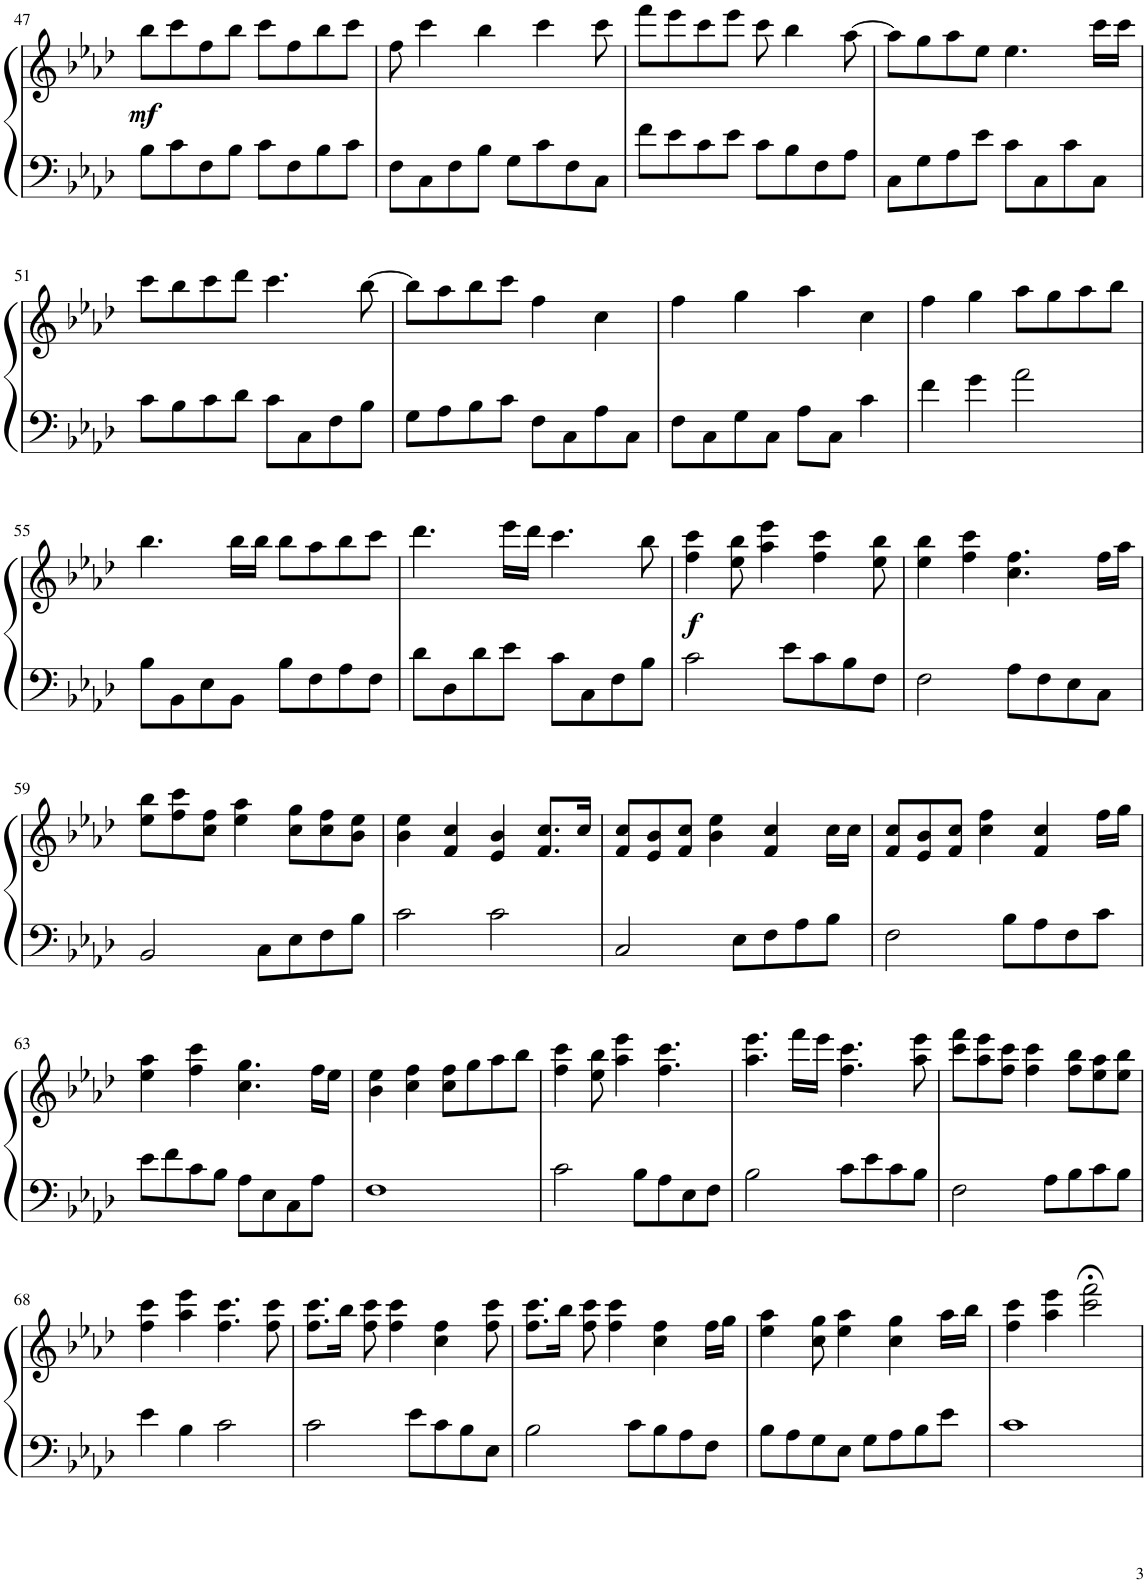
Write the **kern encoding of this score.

**kern	**kern	**dynam
*part1	*part1	*part1
*staff2	*staff1	*staff1/2
*I"钢琴	*	*
!!LO:PB:g=z
*clefF4	*clefG2	*
*k[b-e-a-d-]	*k[b-e-a-d-]	*
*M4/4	*M4/4	*
=47	=47	=47
!	!	!LO:DY:b
8B-\L	8bb-\L	mf
8c\	8ccc\	.
8F\	8ff\	.
8B-\J	8bb-\J	.
8c\L	8ccc\L	.
8F\	8ff\	.
8B-\	8bb-\	.
8c\J	8ccc\J	.
=48	=48	=48
8F\L	8ff\	.
8C\	4ccc\	.
8F\	.	.
8B-\J	4bb-\	.
8G\L	.	.
8c\	4ccc\	.
8F\	.	.
8C\J	8ccc\	.
=49	=49	=49
8f\L	8fff\L	.
8e-\	8eee-\	.
8c\	8ccc\	.
8e-\J	8eee-\J	.
8c\L	8ccc\	.
8B-\	4bb-\	.
8F\	.	.
8A-\J	[8aa-\	.
=50	=50	=50
8C\L	8aa-\L]	.
8G\	8gg\	.
8A-\	8aa-\	.
8e-\J	8ee-\J	.
8c\L	4.ee-\	.
8C\	.	.
8c\	.	.
8C\J	16ccc\LL	.
.	16ccc\JJ	.
!!LO:LB:g=z
=51	=51	=51
8c\L	8ccc\L	.
8B-\	8bb-\	.
8c\	8ccc\	.
8d-\J	8ddd-\J	.
8c\L	4.ccc\	.
8C\	.	.
8F\	.	.
8B-\J	[8bb-\	.
=52	=52	=52
8G\L	8bb-\L]	.
8A-\	8aa-\	.
8B-\	8bb-\	.
8c\J	8ccc\J	.
8F\L	4ff\	.
8C\	.	.
8A-\	4cc\	.
8C\J	.	.
=53	=53	=53
8F\L	4ff\	.
8C\	.	.
8G\	4gg\	.
8C\J	.	.
8A-\L	4aa-\	.
8C\J	.	.
4c\	4cc\	.
=54	=54	=54
4f\	4ff\	.
4g\	4gg\	.
2a-\	8aa-\L	.
.	8gg\	.
.	8aa-\	.
.	8bb-\J	.
!!LO:LB:g=z
=55	=55	=55
8B-\L	4.bb-\	.
8BB-\	.	.
8E-\	.	.
8BB-\J	16bb-\LL	.
.	16bb-\JJ	.
8B-\L	8bb-\L	.
8F\	8aa-\	.
8A-\	8bb-\	.
8F\J	8ccc\J	.
=56	=56	=56
8d-\L	4.ddd-\	.
8D-\	.	.
8d-\	.	.
8e-\J	16eee-\LL	.
.	16ddd-\JJ	.
8c\L	4.ccc\	.
8C\	.	.
8F\	.	.
8B-\J	8bb-\	.
=57	=57	=57
!	!	!LO:DY:b
2c\	4ff\ 4ccc\	f
.	8ee-\ 8bb-\	.
.	4aa-\ 4eee-\	.
8e-\L	.	.
8c\	4ff\ 4ccc\	.
8B-\	.	.
8F\J	8ee-\ 8bb-\	.
=58	=58	=58
2F\	4ee-\ 4bb-\	.
.	4ff\ 4ccc\	.
8A-\L	4.cc\ 4.ff\	.
8F\	.	.
8E-\	.	.
8C\J	16ff\LL	.
.	16aa-\JJ	.
!!LO:LB:g=z
=59	=59	=59
2BB-/	8ee-\ 8bb-\L	.
.	8ff\ 8ccc\	.
.	8cc\ 8ff\J	.
.	4ee-\ 4aa-\	.
8C\L	.	.
8E-\	8cc\ 8gg\L	.
8F\	8cc\ 8ff\	.
8B-\J	8b-\ 8ee-\J	.
=60	=60	=60
2c\	4b-\ 4ee-\	.
.	4f/ 4cc/	.
2c\	4e-/ 4b-/	.
.	8.f/ 8.cc/L	.
.	16cc/Jk	.
=61	=61	=61
2C/	8f/ 8cc/L	.
.	8e-/ 8b-/	.
.	8f/ 8cc/J	.
.	4b-\ 4ee-\	.
8E-\L	.	.
8F\	4f/ 4cc/	.
8A-\	.	.
8B-\J	16cc\LL	.
.	16cc\JJ	.
=62	=62	=62
2F\	8f/ 8cc/L	.
.	8e-/ 8b-/	.
.	8f/ 8cc/J	.
.	4cc\ 4ff\	.
8B-\L	.	.
8A-\	4f/ 4cc/	.
8F\	.	.
8c\J	16ff\LL	.
.	16gg\JJ	.
!!LO:LB:g=z
=63	=63	=63
8e-\L	4ee-\ 4aa-\	.
8f\	.	.
8c\	4ff\ 4ccc\	.
8B-\J	.	.
8A-\L	4.cc\ 4.gg\	.
8E-\	.	.
8C\	.	.
8A-\J	16ff\LL	.
.	16ee-\JJ	.
=64	=64	=64
1F	4b-\ 4ee-\	.
.	4cc\ 4ff\	.
.	8cc\ 8ff\L	.
.	8gg\	.
.	8aa-\	.
.	8bb-\J	.
=65	=65	=65
2c\	4ff\ 4ccc\	.
.	8ee-\ 8bb-\	.
.	4aa-\ 4eee-\	.
8B-\L	.	.
8A-\	4.ff\ 4.ccc\	.
8E-\	.	.
8F\J	.	.
=66	=66	=66
2B-\	4.aa-\ 4.eee-\	.
.	16fff\LL	.
.	16eee-\JJ	.
8c\L	4.ff\ 4.ccc\	.
8e-\	.	.
8c\	.	.
8B-\J	8aa-\ 8eee-\	.
=67	=67	=67
2F\	8ccc\ 8fff\L	.
.	8aa-\ 8eee-\	.
.	8ff\ 8ccc\J	.
.	4ff\ 4ccc\	.
8A-\L	.	.
8B-\	8ff\ 8bb-\L	.
8c\	8ee-\ 8aa-\	.
8B-\J	8ee-\ 8bb-\J	.
!!LO:LB:g=z
=68	=68	=68
4e-\	4ff\ 4ccc\	.
4B-\	4aa-\ 4eee-\	.
2c\	4.ff\ 4.ccc\	.
.	8ff\ 8ccc\	.
=69	=69	=69
2c\	8.ff\ 8.ccc\L	.
.	16bb-\Jk	.
.	8ff\ 8ccc\	.
.	4ff\ 4ccc\	.
8e-\L	.	.
8c\	4cc\ 4ff\	.
8B-\	.	.
8E-\J	8ff\ 8ccc\	.
=70	=70	=70
2B-\	8.ff\ 8.ccc\L	.
.	16bb-\Jk	.
.	8ff\ 8ccc\	.
.	4ff\ 4ccc\	.
8c\L	.	.
8B-\	4cc\ 4ff\	.
8A-\	.	.
8F\J	16ff\LL	.
.	16gg\JJ	.
=71	=71	=71
8B-\L	4ee-\ 4aa-\	.
8A-\	.	.
8G\	8cc\ 8gg\	.
8E-\J	4ee-\ 4aa-\	.
8G\L	.	.
8A-\	4cc\ 4gg\	.
8B-\	.	.
8e-\J	16aa-\LL	.
.	16bb-\JJ	.
=72	=72	=72
1c	4ff\ 4ccc\	.
.	4aa-\ 4eee-\	.
.	2ccc\;< 2fff\;<	.
=	=	=
*-	*-	*-
